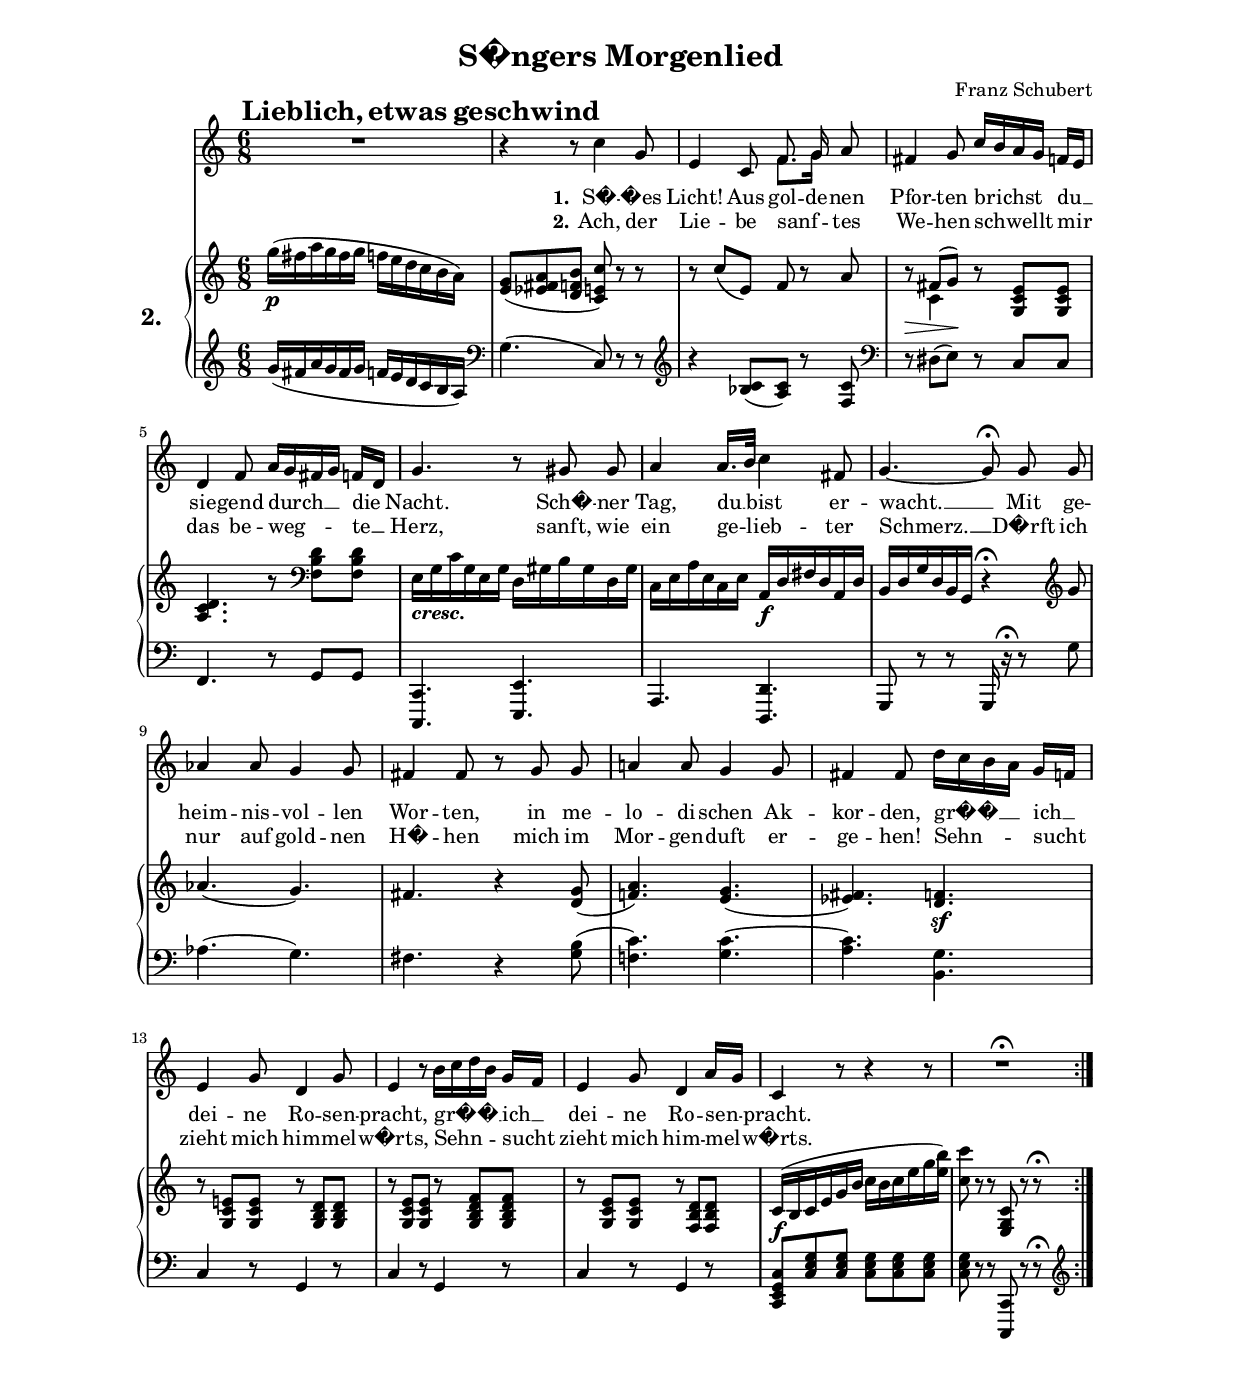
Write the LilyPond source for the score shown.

\header {
    title = "S�ngers Morgenlied"
    composer = "Franz Schubert"
    date = "27. Februar 1815"
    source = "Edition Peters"
    editor = "Paul Losse"
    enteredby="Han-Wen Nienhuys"
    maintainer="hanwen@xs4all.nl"

    texidoc = "The source is a rather tightly set Peters in Edition is
    a heavy font. The Peters edition (4622c) was `herausgegeben' by
    Paul Losse, whose name also appears on a 1956 edition of some
    other music. Strictly speaking, his edititorial enhancements will
    not be in the PD - but I am assuming there are no notable ones in
    this small piece.

    The original compresses the entire music onto a single page, in 4
    systems.  Lily does so too if you tune down spacing-increment, but
    chooses line breaks differently.

    Further manual tweaks: the slur in measure 12 has been flattened
manually. The beam in measure 3, left-hand, technically is wrong, but
has been added following the original. The crescendo in measure 4 has
been lowered

"

}

\version "2.3.4"
manuscriptBreak = { \break }



#(set-global-staff-size (/ (* 5.8 72.27) 25.4))

\bookpaper  {
%#(set-global-staff-size (* 5.8 mm))
    linewidth = #(* mm 160)
    indent = 8\mm
    interscoreline = 2.\mm
    }

modernAccidentals = {
  \set Staff.extraNatural =  ##f
  \set Staff.autoAccidentals =  #'(Staff (same-octave . 1) (any-octave . 0))
  \set Staff.autoCautionaries =  #'()  
}


melody =    \relative c'' \repeat volta 2 \context Voice = singer {
    \time 6/8
    \autoBeamOff
    s1*0^\markup { \bold \large\bigger\bigger { \hspace #-3.0 Lieblich, etwas geschwind } }
  R2.
  r4 r8 c4 g8 |
  e4 c8
    <<
	\new Voice { \stemUp f8. g16 }
	{ \stemDown f8.[ g16] } >> \stemBoth a8 |
  fis4  g8 c16[ b a g] f[ e] |
  d4 f8 a16[ g fis g] f[ d] |
  g4. r8 gis gis |
  a4 a16.[ b32] c4 fis,8 |
  g4.~ g8-\fermata g8 g |
  as4 as8 g4 g8 |
  fis4 fis8 r8 g g  |
  a!4 a8 g4 g8 |
  fis4 fis8 d'16[ c b a] g[ f] |
  e4 g8 d4 g8 e4 r8 b'16[ c d b] g[ f] |
  e4 g8 d4 a'16[ g] |
  c,4 r8 r4 r8 |

    % TODO : make \fermata work. 
  R2.^\fermataMarkup 
}


ignoreMelisma =	\set ignoreMelismata = ##t
ignoreMelismaOff = \unset ignoreMelismata 


firstVerse = \lyrics {
    \set stanza = "1."
    
    S� -- �es Licht! Aus
    \ignoreMelisma
    gol --
    \ignoreMelismaOff

    de -- nen  Pfor -- ten brichst du __ \manuscriptBreak | 
    sie -- gend durch __ die Nacht. Sch� -- ner Tag, du __ bist er -- wacht. __ Mit ge -- |
    \manuscriptBreak
    heim -- nis -- vol -- len Wor -- ten, in me -- lo -- di -- schen Ak -- kor -- den, gr�� __ ich __ \manuscriptBreak |
    dei -- ne Ro -- sen -- pracht, gr�� __ ich __ dei -- ne Ro -- sen -- pracht. 
    }

secondVerse = \lyrics {
    \set stanza = "2."
    Ach, der Lie -- be sanf
    -- tes We -- hen schwellt mir |
    das be -- weg -- te __ Herz, sanft, wie ein ge -- lieb -- ter Schmerz. __ D�rft ich | 
    nur auf gold -- nen H� -- hen mich im Mor -- gen -- duft er -- ge -- hen! Sehn -- sucht |
    zieht mich him -- mel -- w�rts, Sehn -- sucht zieht mich him -- mel -- w�rts.
    }

pianoRH =  \relative c''' \repeat volta 2 {
    #(set-accidental-style 'modern)
    g16(_\p fis a g fis g f e d c b a ) | 
    <g e>8( <es fis a> <d f b> <c e c'>) r8 r | 
    r8 c'( e,) f r a |
    \once \override DynamicLineSpanner   #'padding =#3
    r8_\> << { s8 s8-\! }  << { fis( g)
			    } \\ { c,4 } >> >> r8 <e c g> <e c g> |
    <d c a>4. r8 \clef bass  <d b f> <d b f> |
    e,16_" "_\markup { \bold\italic cresc. } g c g e g d gis b gis d gis |
    c, e a e c e a,-\f d fis d a d |
    b d g  d b g r4\fermata \clef treble g''8 |
    as4.( g 4.) | fis4. r4 <d g>8 ( |
    <f a>4.) <e g>4.( <es fis> ) <d f>\sf |
    r8 <e c g> <e c g> r <d b g > <d b g> |
    r <e c g> <e c g> r <f d b g> <f d b g> |
    r <e c g> <e c g> r <d b f> <d b f> |
    c16(_\f b c e g b c b c e g <e b'>) |
    <c c'>8 r r <c, g e>8 r r\fermata |  
}

pianoLH =  \relative c'' \repeat volta 2 {
    #(set-accidental-style 'modern)
    g16( fis a g fis g f e d c b a) | 
    \clef bass g4.( c,8) r r
    \clef treble r4 <bes' c>8([ <a c>)] r <f c'> |
    \clef bass r8 dis( e) r c c |
    f,4. r8 g g |
    <c, c,>4. <e e,>4. |
    a,4. <d d,>4. |
    g,8 r r g16 r16\fermata r8 g''8 |
    as4.( g ) |
    fis r4 <g b>8( |
    <f c'>4.)

    \once \override Slur  #'height-limit = #1.0

    <g c>4.( | <a c>4.) <g b,> |
    c,4 r8 g4 r8 |
    c4 r8 g4 r8 |
    c4 r8 g4 r8 |
    <c g e c>8 <c e g> <c e g>     <c e g> <c e g> <c e g> |
    <c e g> r r <c, c,>8 r r\fermata \clef treble
    }
\book {
  \score {
    << \time 6/8
     \new Staff <<
	 \context Staff #(set-accidental-style 'modern)
	 \melody >>
	 \lyricsto "singer" \new Lyrics \firstVerse
	 \lyricsto "singer" \new Lyrics \secondVerse
     \new PianoStaff << 
	 \set PianoStaff.instrument = \markup {
	     \bold
	     \bigger\bigger\bigger\bigger \huge "2.  " }
	 \new Staff \pianoRH
	 \new Staff \pianoLH
	>> 
    >>

    \paper {
	\context {
	    \Lyrics
	    minimumVerticalExtent = #'(-1.0 . 0)
	}
	\context {
	    \Score
	    \override Beam #'thickness = #0.55
	    \override SpacingSpanner #'spacing-increment = #1.0
	    \override Slur #'height-limit = #1.5
	}
	\context {
	    \PianoStaff
	    \override VerticalAlignment #'forced-distance = #10
	}
	\context {
	    \Staff
	    minimumVerticalExtent = #'(-3. . 6)
	}
    }
    \midi {
	\tempo 4 = 70
	}
}
}
